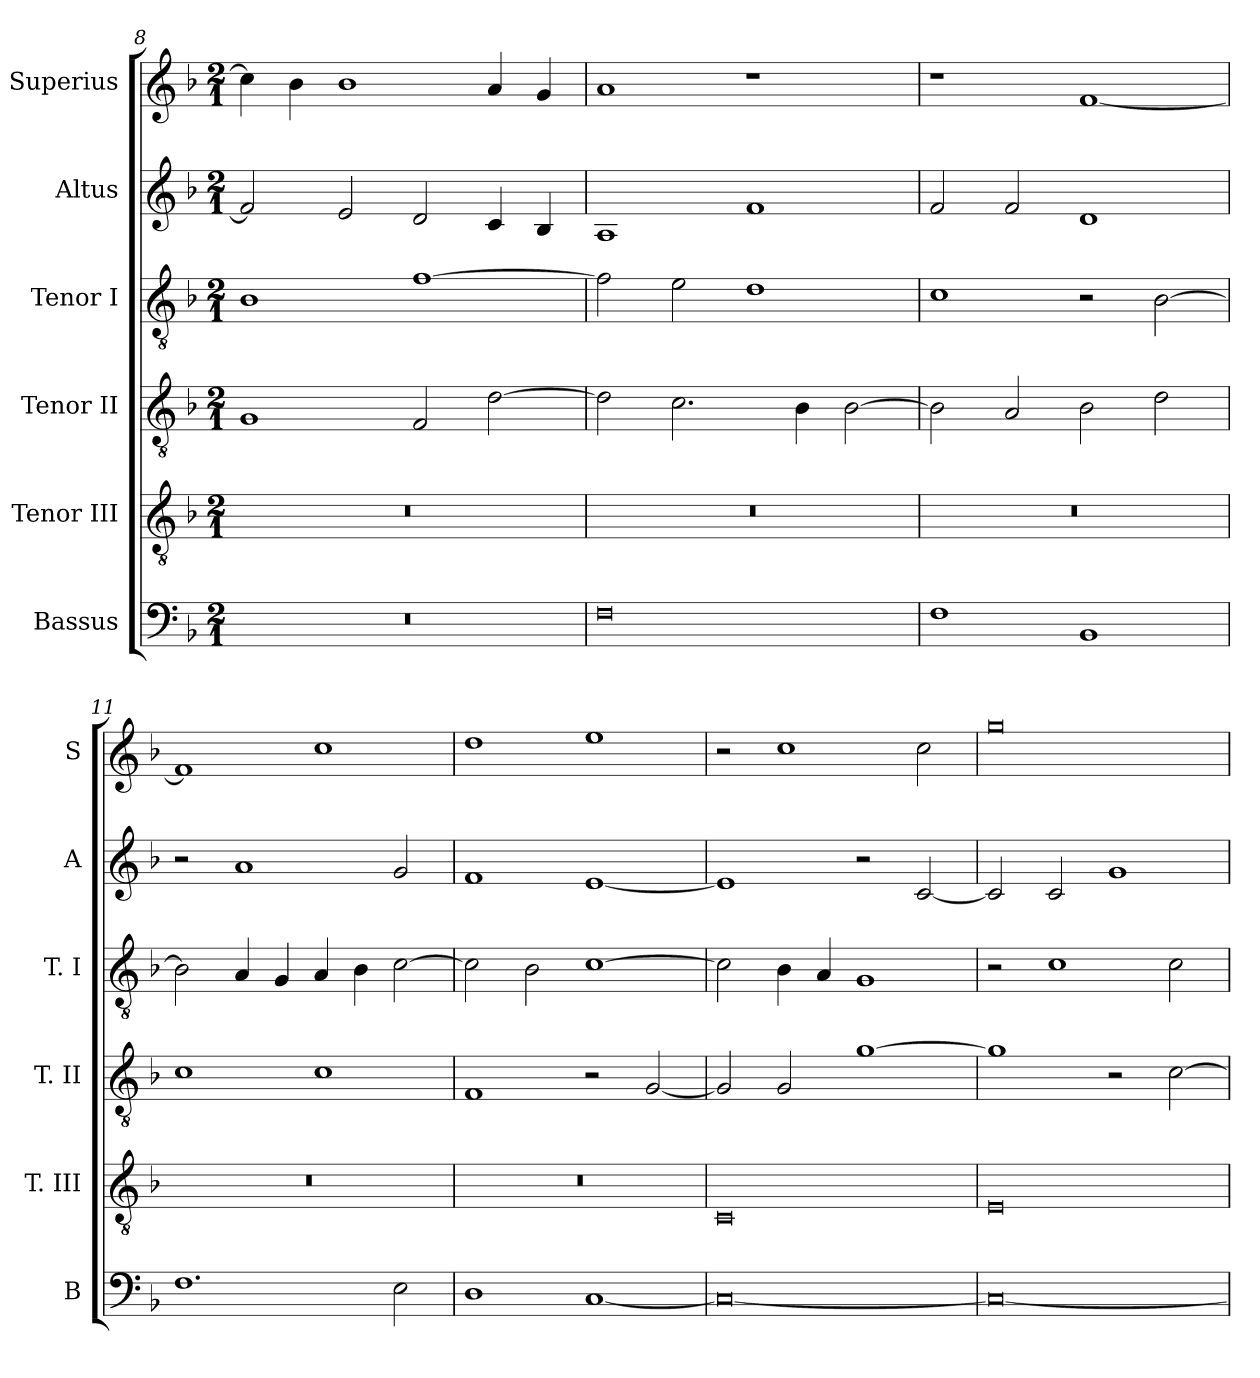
**kern	**kern	**kern	**kern	**kern	**kern
*part6	*part5	*part4	*part3	*part2	*part1
*staff6	*staff5	*staff4	*staff3	*staff2	*staff1
*I"Bassus	*I"Tenor III	*I"Tenor II	*I"Tenor I	*I"Altus	*I"Superius
*I'B	*I'T. III	*I'T. II	*I'T. I	*I'A	*I'S
*clefF4	*clefGv2	*clefGv2	*clefGv2	*clefG2	*clefG2
*k[b-]	*k[b-]	*k[b-]	*k[b-]	*k[b-]	*k[b-]
*F:	*F:	*F:	*F:	*F:	*F:
*M2/1	*M2/1	*M2/1	*M2/1	*M2/1	*M2/1
=8	=8	=8	=8	=8	=8
0r	0r	1G	1B-	2f]	4cc]
.	.	.	.	.	4b-
.	.	.	.	2e	1b-
.	.	2F	[1f	2d	.
.	.	[2d	.	4c	4a
.	.	.	.	4B-	4g
=9	=9	=9	=9	=9	=9
0F	0r	2d]	2f]	1A	1a
.	.	2.c	2e	.	.
.	.	.	1d	1f	1r
.	.	4B-	.	.	.
.	.	[2B-	.	.	.
=10	=10	=10	=10	=10	=10
1F	0r	2B-]	1c	2f	1r
.	.	2A	.	2f	.
1BB-	.	2B-	2r	1d	[1f
.	.	2d	[2B-	.	.
=11	=11	=11	=11	=11	=11
1.F	0r	1c	2B-]	2r	1f]
.	.	.	4A	1a	.
.	.	.	4G	.	.
.	.	1c	4A	.	1cc
.	.	.	4B-	.	.
2E	.	.	[2c	2g	.
=12	=12	=12	=12	=12	=12
1D	0r	1F	2c]	1f	1dd
.	.	.	2B-	.	.
[1C	.	2r	[1c	[1e	1ee
.	.	[2G	.	.	.
=13	=13	=13	=13	=13	=13
0C_	0C	2G]	2c]	1e]	2r
.	.	2G	4B-	.	1cc
.	.	.	4A	.	.
.	.	[1g	1G	2r	.
.	.	.	.	[2c	2cc
=14	=14	=14	=14	=14	=14
0C_	0E	1g]	2r	2c]	0gg
.	.	.	1c	2c	.
.	.	2r	.	1g	.
.	.	[2c	2c	.	.
=	=	=	=	=	=
*-	*-	*-	*-	*-	*-
